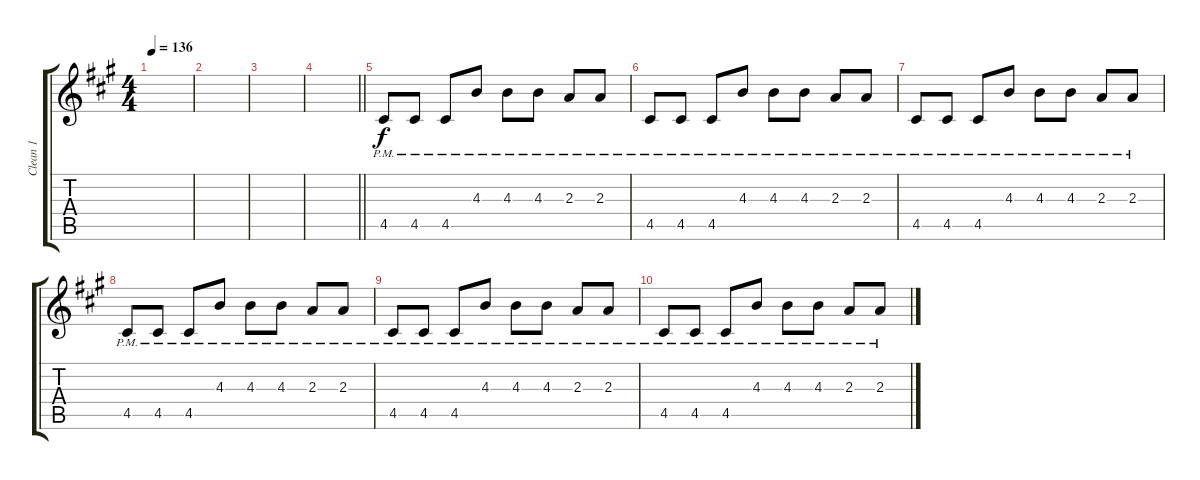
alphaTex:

\track ("Clean 1" "Clean 1") {instrument electricguitarclean}
\staff {score tabs}
\tuning (E4 B3 G3 D3 A2 E2) {hide}
\ts (4 4)
\tempo 136
\clef g2
\ks f#minor
|
|
|
\barLineRight lightlight
|
4.5{pm}.8{instrument distortionguitar} 4.5{pm}.8 4.5{pm}.8 4.3{pm}.8 4.3{pm}.8 4.3{pm}.8 2.3{pm}.8 2.3{pm}.8 |
4.5{pm}.8{volume 0} 4.5{pm}.8 4.5{pm}.8 4.3{pm}.8 4.3{pm}.8 4.3{pm}.8 2.3{pm}.8 2.3{pm}.8 |
4.5{pm}.8 4.5{pm}.8 4.5{pm}.8 4.3{pm}.8 4.3{pm}.8 4.3{pm}.8 2.3{pm}.8 2.3{pm}.8 |
4.5{pm}.8 4.5{pm}.8 4.5{pm}.8 4.3{pm}.8 4.3{pm}.8 4.3{pm}.8 2.3{pm}.8 2.3{pm}.8 |
4.5{pm}.8 4.5{pm}.8 4.5{pm}.8 4.3{pm}.8 4.3{pm}.8 4.3{pm}.8 2.3{pm}.8 2.3{pm}.8 |
4.5{pm}.8 4.5{pm}.8 4.5{pm}.8 4.3{pm}.8 4.3{pm}.8 4.3{pm}.8 2.3{pm}.8 2.3{pm}.8
